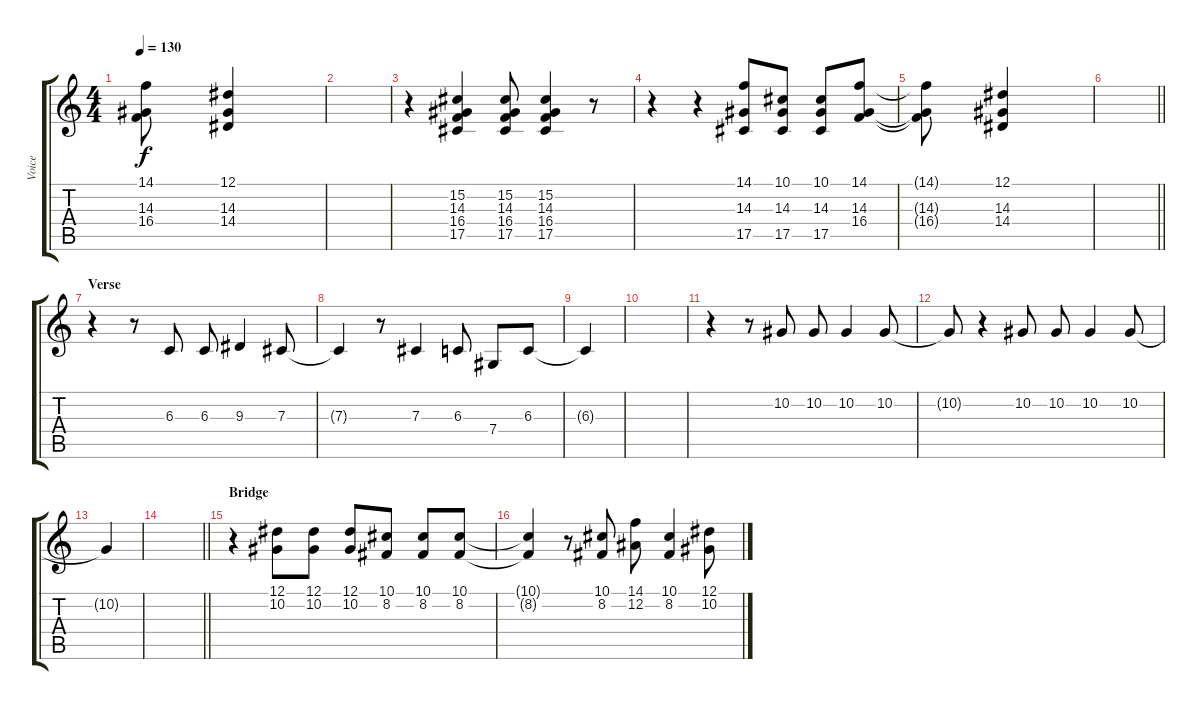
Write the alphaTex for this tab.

\track ("Voice" "Voice") {instrument altosax}
\staff {score tabs}
\tuning (Eb4 Bb3 Gb3 Db3 Ab2 Eb2) {hide}
\ts (4 4)
\tempo 130
\clef g2
\ks c
(14.1{t} 14.3{t} 16.4{t}).8{dy f} (12.1 14.3 14.4).4 |
|
r.4 (15.2 14.3 16.4 17.5).4 (15.2 14.3 16.4 17.5).8 (15.2 14.3 16.4 17.5).4 r.8 |
r.4 r.4 (14.1 14.3 17.5).8 (10.1 14.3 17.5).8 (10.1 14.3 17.5).8 (14.1 14.3 16.4).8 |
(14.1{t} 14.3{t} 16.4{t}).8 (12.1 14.3 14.4).4 |
\barLineRight lightlight
|
\section ("" "Verse")
r.4 r.8 6.3.8 6.3.8 9.3.4 7.3.8 |
7.3{t}.4 r.8 7.3.4 6.3.8 7.4.8 6.3.8 |
6.3{t}.4 |
|
r.4 r.8 10.2.8 10.2.8 10.2.4 10.2.8 |
10.2{t}.8 r.4 10.2.8 10.2.8 10.2.4 10.2.8 |
10.2{t}.4 |
\barLineRight lightlight
|
\section ("" "Bridge")
r.4 (12.1 10.2).8 (12.1 10.2).8 (12.1 10.2).8 (10.1 8.2).8 (10.1 8.2).8 (10.1 8.2).8 |
(10.1{t} 8.2{t}).4 r.8 (10.1 8.2).8 (14.1 12.2).8 (10.1 8.2).4 (12.1 10.2).8
